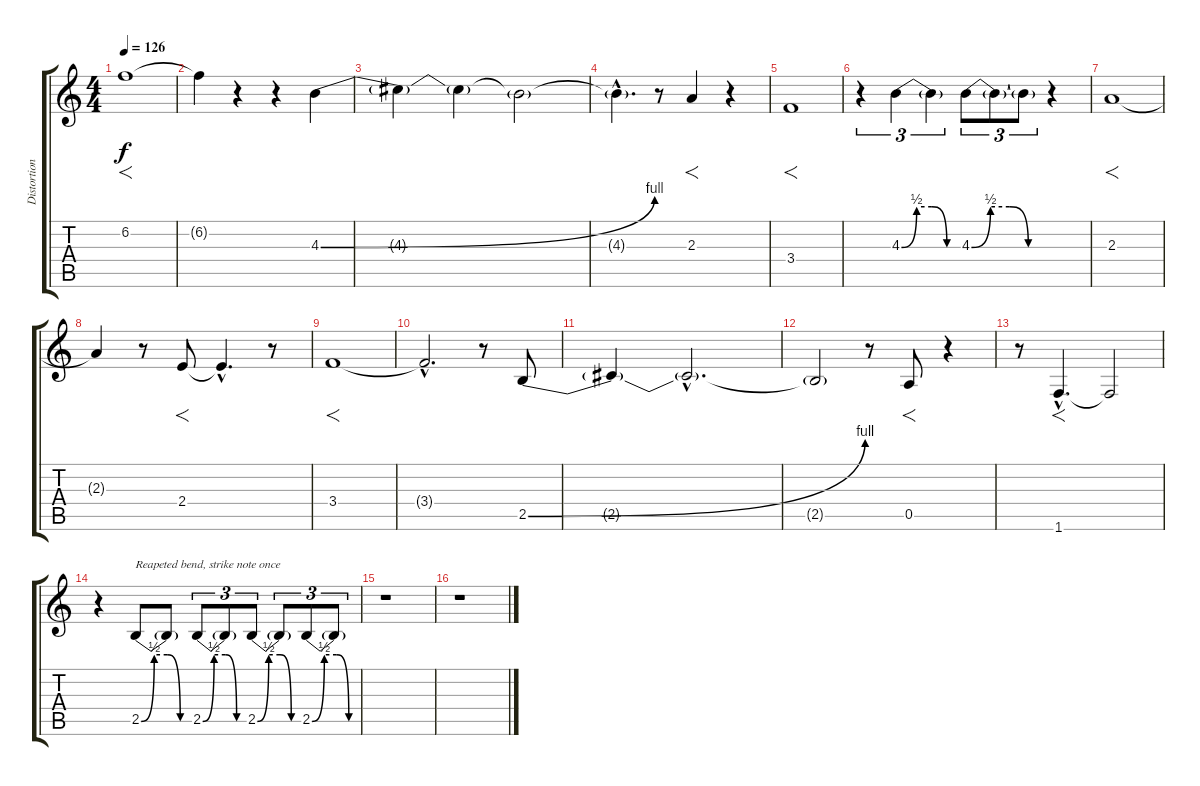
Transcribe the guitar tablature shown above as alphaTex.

\track ("Distortion guitar" "Distortion") {instrument distortionguitar}
\staff {score tabs}
\tuning (E4 B3 G3 D3 A2 E2) {hide}
\ts (4 4)
\tempo 126
\clef g2
\ks c
6.2.1{f dy f} |
6.2{t}.4 r.4 r.4 4.3{be (bend 0 0 60 4)}.4 |
4.3{t}.4 4.3{t}.4 4.3{t}.2 |
4.3{hac t}.4{d} r.8 2.3.4{f} r.4 |
3.4.1{f} |
r.4{tu (3 2)} 4.3{be (custom 0 0 15 2 30 2 45 0 60 0)}.4{tu (3 2)} 4.3{t}.4{tu (3 2)} 4.3{be (custom 0 0 15 2 30 2 45 0 60 0)}.8{tu (3 2)} 4.3{t}.8{tu (3 2)} 4.3{t}.8{tu (3 2)} r.4 |
2.3.1{f} |
2.3{t}.4 r.8 2.4.8{f} 2.4{hac t}.4{d} r.8 |
3.4.1{f} |
3.4{hac t}.2{d} r.8 2.5{be (bend 0 0 60 4)}.8 |
2.5{t}.4 2.5{hac t}.2{d} |
2.5{t}.2 r.8 0.5.8{f} r.4 |
r.8 1.6{hac}.4{f d} 1.6{t}.2 |
r.4 2.5{be (custom 0 0 15 2 30 2 45 0 60 0)}.8{txt "Reapeted bend, strike note once"} 2.5{t}.8 2.5{be (custom 0 0 15 2 30 2 45 0 60 0)}.8{tu (3 2)} 2.5{t}.8{tu (3 2)} 2.5{be (custom 0 0 15 2 30 2 45 0 60 0)}.8{tu (3 2)} 2.5{t}.8{tu (3 2)} 2.5{be (custom 0 0 15 2 30 2 45 0 60 0)}.8{tu (3 2)} 2.5{t}.8{tu (3 2)} |
r.1 |
r.1
